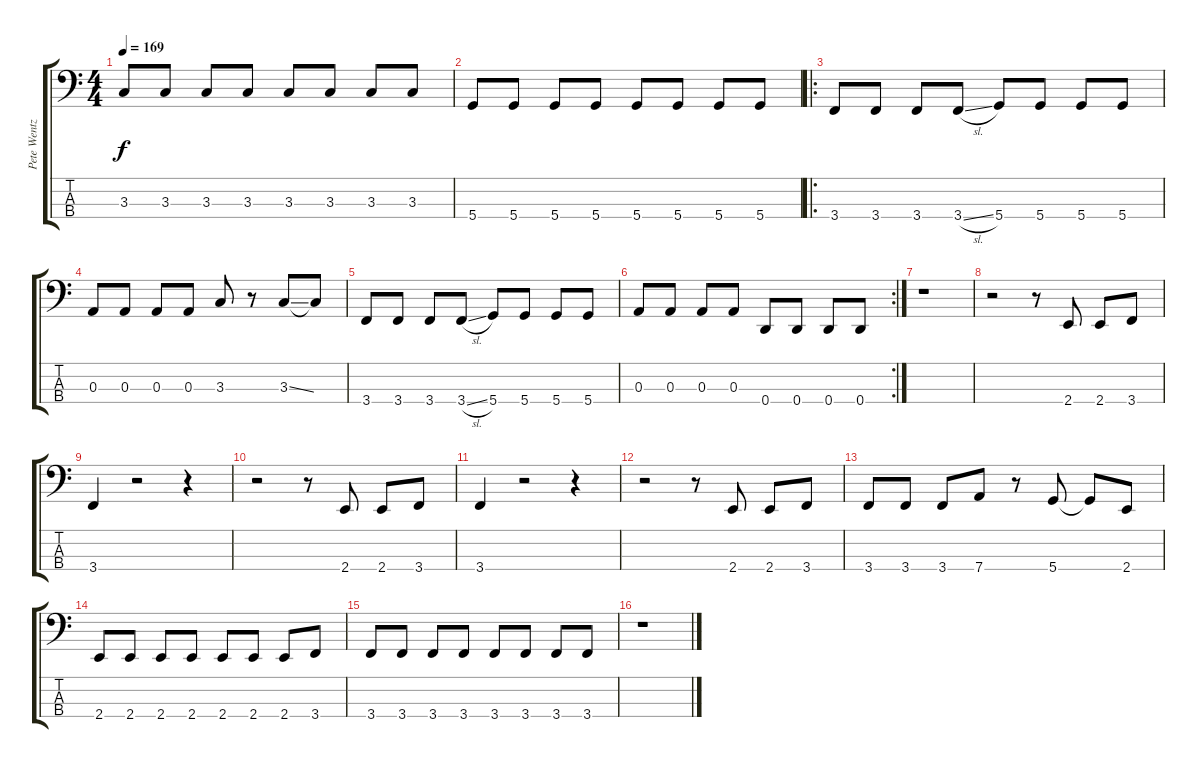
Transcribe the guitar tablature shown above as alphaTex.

\track ("Pete Wentz" "Pete Wentz") {instrument electricbassfinger}
\staff {score tabs}
\tuning (G2 D2 A1 D1) {hide}
\ts (4 4)
\tempo 169
\clef f4
\ks c
3.3.8{dy f} 3.3.8 3.3.8 3.3.8 3.3.8 3.3.8 3.3.8 3.3.8 |
5.4.8 5.4.8 5.4.8 5.4.8 5.4.8 5.4.8 5.4.8 5.4.8 |
\ro
3.4.8 3.4.8 3.4.8 3.4{sl}.8 5.4.8 5.4.8 5.4.8 5.4.8 |
0.3.8 0.3.8 0.3.8 0.3.8 3.3.8 r.8 3.3{ss}.8 3.3{t}.8 |
3.4.8 3.4.8 3.4.8 3.4{sl}.8 5.4.8 5.4.8 5.4.8 5.4.8 |
\rc 2
0.3.8 0.3.8 0.3.8 0.3.8 0.4.8 0.4.8 0.4.8 0.4.8 |
r.1 |
r.2 r.8 2.4.8 2.4.8 3.4.8 |
3.4.4 r.2 r.4 |
r.2 r.8 2.4.8 2.4.8 3.4.8 |
3.4.4 r.2 r.4 |
r.2 r.8 2.4.8 2.4.8 3.4.8 |
3.4.8 3.4.8 3.4.8 7.4.8 r.8 5.4.8 5.4{t}.8 2.4.8 |
2.4.8 2.4.8 2.4.8 2.4.8 2.4.8 2.4.8 2.4.8 3.4.8 |
3.4.8 3.4.8 3.4.8 3.4.8 3.4.8 3.4.8 3.4.8 3.4.8 |
r.1
